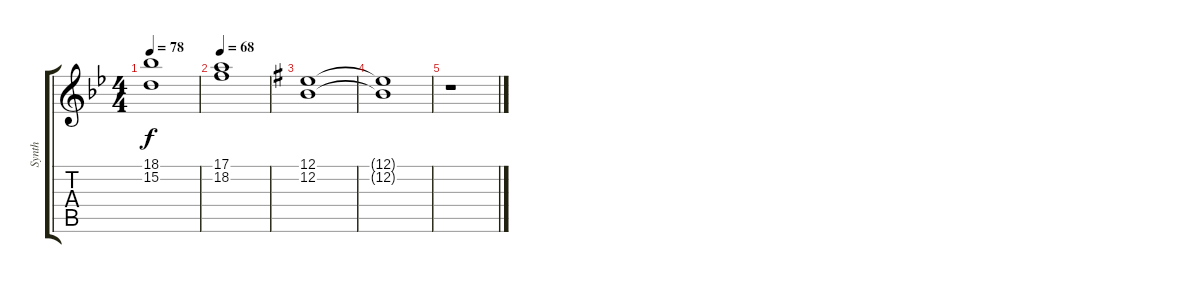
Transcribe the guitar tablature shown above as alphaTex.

\track ("Synth" "Synth") {instrument pad2warm}
\staff {score tabs}
\tuning (E4 B3 G3 D3 A2 E2) {hide}
\ts (4 4)
\tempo 78
\clef g2
\ks gminor
(18.1 15.2).1{dy f} |
\tempo 68
(17.1 18.2).1 |
\ks eminor
(12.1 12.2).1 |
(12.1{t} 12.2{t}).1 |
r.1
